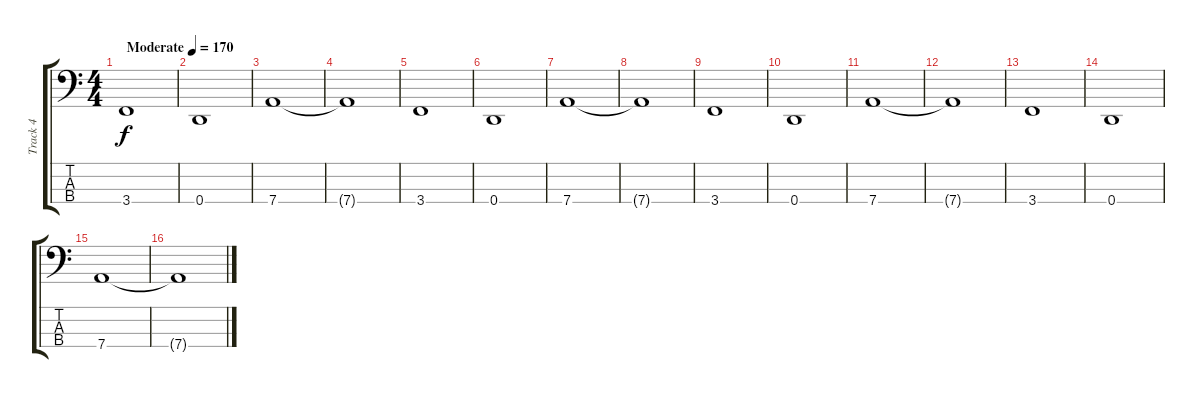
\track ("Track 4" "Track 4") {instrument electricbassfinger}
\staff {score tabs}
\tuning (G2 D2 A1 D1) {hide}
\ts (4 4)
\tempo (170 "Moderate")
\clef f4
\ks c
3.4.1{dy f instrument electricbassfinger} |
0.4.1 |
7.4.1 |
7.4{t}.1 |
3.4.1 |
0.4.1 |
7.4.1 |
7.4{t}.1 |
3.4.1 |
0.4.1 |
7.4.1 |
7.4{t}.1 |
3.4.1 |
0.4.1 |
7.4.1 |
7.4{t}.1
